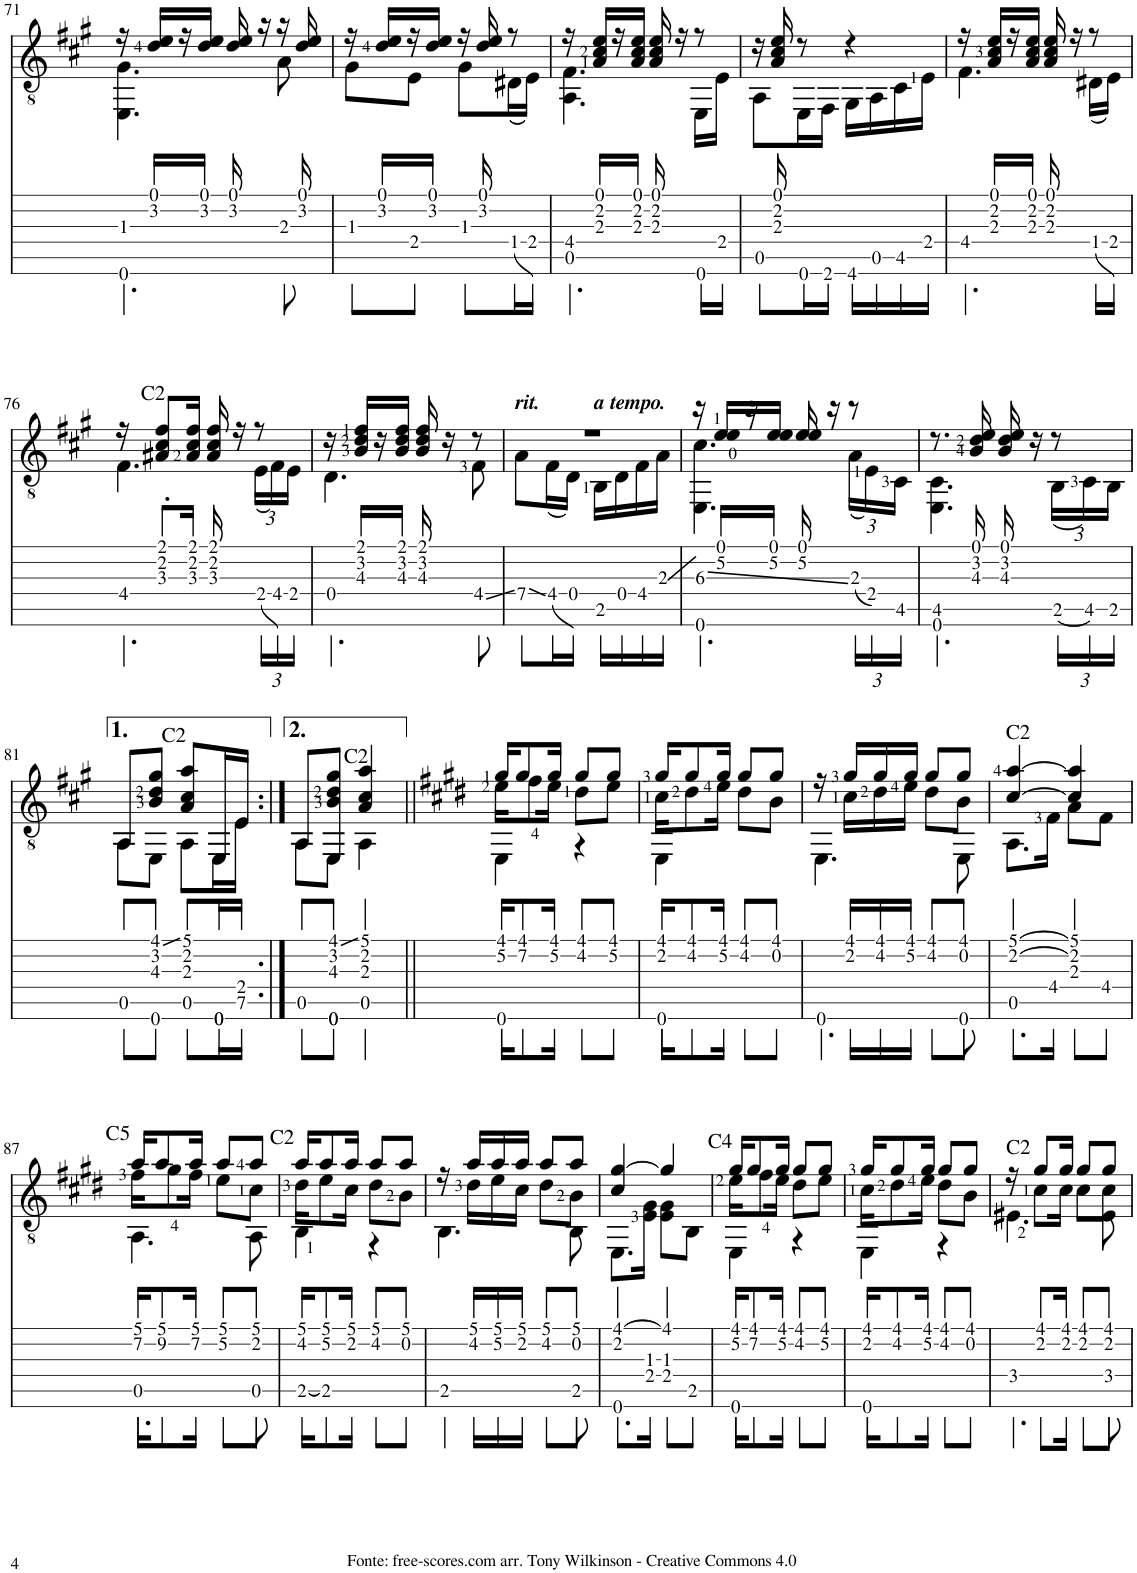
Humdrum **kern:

**kern	**kern
*part2	*part1
*staff2	*staff1
*I"Chitarra classica (Intavolatura)	*I"Chitarra classica, Guitar
!!LO:PB:g=z
*	*clefGv2
*k[f#c#g#]	*k[f#c#g#]
*M2/4	*M2/4
=71	=71
*^	*^
16r	4.EE\ 4.G#\	16r	4.EE\ 4.G#\
16d/ 16e/LL	.	16d/ 16e/LL	.
16r	.	16r	.
16d/ 16e/JJ	.	16d/ 16e/JJ	.
16d/ 16e/	.	16d/ 16e/	.
8r	.	16r	.
.	8A\	16r	8A\
16d/ 16e/	.	16d/ 16e/	.
=72	=72	=72	=72
16r	8G#\L	16r	8G#\L
16d/ 16e/LL	.	16d/ 16e/LL	.
16r	8E\J	16r	8E\J
16d/ 16e/JJ	.	16d/ 16e/JJ	.
16r	8G#\L	16r	8G#\L
16d/ 16e/	.	16d/ 16e/	.
8r	(16D#X\L	8r	(16D#X\L
.	16E\JJ)	.	16E\JJ)
=73	=73	=73	=73
16r	4.AA\ 4.F#\	16r	4.AA\ 4.F#\
16A/ 16c#/ 16e/LL	.	16A/ 16c#/ 16e/LL	.
16r	.	16r	.
16A/ 16c#/ 16e/JJ	.	16A/ 16c#/ 16e/JJ	.
16A/ 16c#/ 16e/	.	16A/ 16c#/ 16e/	.
16r	.	16r	.
8r	16EE\LL	8r	16EE\LL
.	16E\JJ	.	16E\JJ
=74	=74	=74	=74
16r	8AA\L	16r	8AA\L
16A/ 16c#/ 16e/	.	16A/ 16c#/ 16e/	.
8r	16EE\L	8r	16EE\L
.	16FF#\JJ	.	16FF#\JJ
4r	16GG#\LL	4r	16GG#\LL
.	16AA\	.	16AA\
.	16C#\	.	16C#\
.	16E\JJ	.	16E\JJ
=75	=75	=75	=75
16r	4.F#\	16r	4.F#\
16A/ 16c#/ 16e/LL	.	16A/ 16c#/ 16e/LL	.
16r	.	16r	.
16A/ 16c#/ 16e/JJ	.	16A/ 16c#/ 16e/JJ	.
16A/ 16c#/ 16e/	.	16A/ 16c#/ 16e/	.
16r	.	16r	.
8r	(16D#X\LL	8r	(16D#X\LL
.	16E\JJ)	.	16E\JJ)
!!LO:LB:g=z	!!
=76	=76	=76	=76
16r	4.F#\	16r	4.F#\
!	!	!LO:TX:a:t=C2	!
8A#X/' 8c#/' 8f#/'L	.	8A#X/ 8c#/ 8f#/L	.
16A#/ 16c#/ 16f#/Jk	.	16A#/ 16c#/ 16f#/Jk	.
16A#/ 16c#/ 16f#/	.	16A#/ 16c#/ 16f#/	.
16r	.	16r	.
*	*Xbrackettup	*	*Xbrackettup
8r	(24E\LL	8r	(24E\LL
.	24F#\)	.	24F#\)
.	24E\JJ	.	24E\JJ
=77	=77	=77	=77
16r	4.D\	16r	4.D\
16B/ 16d/ 16f#/LL	.	16B/ 16d/ 16f#/LL	.
16r	.	16r	.
16B/ 16d/ 16f#/JJ	.	16B/ 16d/ 16f#/JJ	.
16B/ 16d/ 16f#/	.	16B/ 16d/ 16f#/	.
16r	.	16r	.
8r	8F#\	8r	8F#\
=78	=78	=78	=78
!	!	!LO:TX:a:Bi:t=rit.	!
2r	8A\L	2r	8A\L
.	(16F#\L	.	(16F#\L
.	16D\JJ)	.	16D\JJ)
!	!	!	!LO:TX:a:Bi:t=a tempo.
.	16BB\LL	.	16BB\LL
.	16D\	.	16D\
.	16F#\	.	16F#\
.	16A\JJ	.	16A\JJ
=79	=79	=79	=79
16r	4.EE\ 4.c#\	16r	4.EE\ 4.c#\
16e/ 16e/LL	.	16e/ 16e/LL	.
16r	.	16r	.
16e/ 16e/JJ	.	16e/ 16e/JJ	.
16e/ 16e/	.	16e/ 16e/	.
16r	.	16r	.
8r	(24A\LL	8r	(24A\LL
.	24E\)	.	24E\)
.	24C#\JJ	.	24C#\JJ
=80	=80	=80	=80
8.r	4.EE\ 4.C#\	8.r	4.EE\ 4.C#\
16B/ 16d/ 16e/	.	16B/ 16d/ 16e/	.
16B/ 16d/ 16e/	.	16B/ 16d/ 16e/	.
16r	.	16r	.
8r	(24BB\LL	8r	(24BB\LL
.	24C#\)	.	24C#\)
.	24BB\JJ	.	24BB\JJ
!!LO:LB:g=z	!!
=81	=81	=81	=81
8AA/L	8AA\L	8AA/L	8AA\L
8B/ 8d/ 8g#/J	8EE\J	8B/ 8d/ 8g#/J	8EE\J
!	!	!LO:TX:a:t=C2	!
8A/ 8c#/ 8a/L	8AA\L	8A/ 8c#/ 8a/L	8AA\L
16EE/L	16EE\L	16EE/L	16EE\L
16E/JJ	16E\JJ	16E/JJ	16E\JJ
=82:|!	=82:|!	=82:|!	=82:|!
8AA/L	8AA\L	8AA/L	8AA\L
8EE/ 8B/ 8d/ 8g#/J	8EE\J	8EE/ 8B/ 8d/ 8g#/J	8EE\J
!	!	!LO:TX:a:t=C2	!
4A/ 4c#/ 4a/	4AA\	4A/ 4c#/ 4a/	4AA\
*v	*v	*	*
*	*v	*v
=83||	=83||
*k[f#c#g#d#]	*k[f#c#g#d#]
*^	*^
*	*^	*	*^
16g#/KL	16e\KL	4EE\	16g#/KL	16e\KL	4EE\
8g#/	8f#\	.	8g#/	8f#\	.
16g#/Jk	16e\Jk	.	16g#/Jk	16e\Jk	.
8g#/L	8d#\L	4r	8g#/L	8d#\L	4r
8g#/J	8e\J	.	8g#/J	8e\J	.
=84	=84	=84	=84	=84	=84
16g#/KL	16c#\KL	4EE\	16g#/KL	16c#\KL	4EE\
8g#/	8d#\	.	8g#/	8d#\	.
16g#/Jk	16e\Jk	.	16g#/Jk	16e\Jk	.
8g#/L	8d#\L	4ryy	8g#/L	8d#\L	4ryy
8g#/J	8B\J	.	8g#/J	8B\J	.
=85	=85	=85	=85	=85	=85
16r	16ryy	4.EE\	16r	16ryy	4.EE\
16g#/LL	16c#\LL	.	16g#/LL	16c#\LL	.
16g#/	16d#\	.	16g#/	16d#\	.
16g#/JJ	16e\JJ	.	16g#/JJ	16e\JJ	.
8g#/L	8d#\L	.	8g#/L	8d#\L	.
8g#/J	8B\J	8EE\	8g#/J	8B\J	8EE\
=86	=86	=86	=86	=86	=86
!	!	!	!LO:TX:a:t=C2	!	!
*	*v	*v	*	*	*
*	*	*	*v	*v
[4c#/ [4a/	8.AA\L	[4c#/ [4a/	8.AA\L
.	16F#\Jk	.	16F#\Jk
4c#/] 4a/]	8A\L	4c#/] 4a/]	8A\L
.	8F#\J	.	8F#\J
!!LO:LB:g=z
=87	=87	=87	=87
*	*^	*	*^
!	!	!	!LO:TX:a:t=C5	!	!
16a/KL	16f#\KL	4.AA\	16a/KL	16f#\KL	4.AA\
8a/	8g#\	.	8a/	8g#\	.
16a/Jk	16f#\Jk	.	16a/Jk	16f#\Jk	.
8a/L	8e\L	.	8a/L	8e\L	.
8a/J	8c#\J	8AA\	8a/J	8c#\J	8AA\
=88	=88	=88	=88	=88	=88
!	!	!	!LO:TX:a:t=C2	!	!
16d#/ 16a/KL	[16BB\KL	2r	16a/KL	16d#\KL	4BB\
8a/	8BB\] 8e\	.	8a/	8e\	.
16a/Jk	16c#\Jk	.	16a/Jk	16c#\Jk	.
8a/L	8d#\L	.	8a/L	8d#\L	4r
8a/J	8B\J	.	8a/J	8B\J	.
=89	=89	=89	=89	=89	=89
16r	16ryy	4BB\	16r	16ryy	4.BB\
16a/LL	16d#\LL	.	16a/LL	16d#\LL	.
16a/	16e\	.	16a/	16e\	.
16a/JJ	16c#\JJ	.	16a/JJ	16c#\JJ	.
8a/L	8d#\L	8ryy	8a/L	8d#\L	.
8a/J	8B\J	8BB\	8a/J	8B\J	8BB\
*	*v	*v	*	*	*
*	*	*	*v	*v
=90	=90	=90	=90
4c#/ [4g#/	8.EE\L	4c#/ [4g#/	8.EE\L
.	16E\ 16G#\Jk	.	16E\ 16G#\Jk
4g#/]	8E\ 8G#\L	4g#/]	8E\ 8G#\L
.	8BB\J	.	8BB\J
=91	=91	=91	=91
*	*^	*	*^
!	!	!	!LO:TX:a:t=C4	!	!
16g#/KL	16e\KL	4EE\	16g#/KL	16e\KL	4EE\
8g#/	8f#\	.	8g#/	8f#\	.
16g#/Jk	16e\Jk	.	16g#/Jk	16e\Jk	.
8g#/L	8d#\L	4r	8g#/L	8d#\L	4r
8g#/J	8e\J	.	8g#/J	8e\J	.
=92	=92	=92	=92	=92	=92
16g#/KL	16c#\KL	4EE\	16g#/KL	16c#\KL	4EE\
8g#/	8d#\	.	8g#/	8d#\	.
16g#/Jk	16e\Jk	.	16g#/Jk	16e\Jk	.
8g#/L	8d#\L	4r	8g#/L	8d#\L	4r
8g#/J	8B\J	.	8g#/J	8B\J	.
=93	=93	=93	=93	=93	=93
!	!	!	!LO:TX:a:t=C2	!	!
16r	16ryy	4.E#X\	16r	16ryy	4.E#X\
8g#/L	8c#\L	.	8g#/L	8c#\L	.
16g#/Jk	16c#\Jk	.	16g#/Jk	16c#\Jk	.
8g#/L	8c#\L	.	8g#/L	8c#\L	.
8g#/J	8c#\J	8E#\	8g#/J	8c#\J	8E#\
*v	*v	*v	*	*	*
*	*v	*v	*v
=	=
*-	*-
